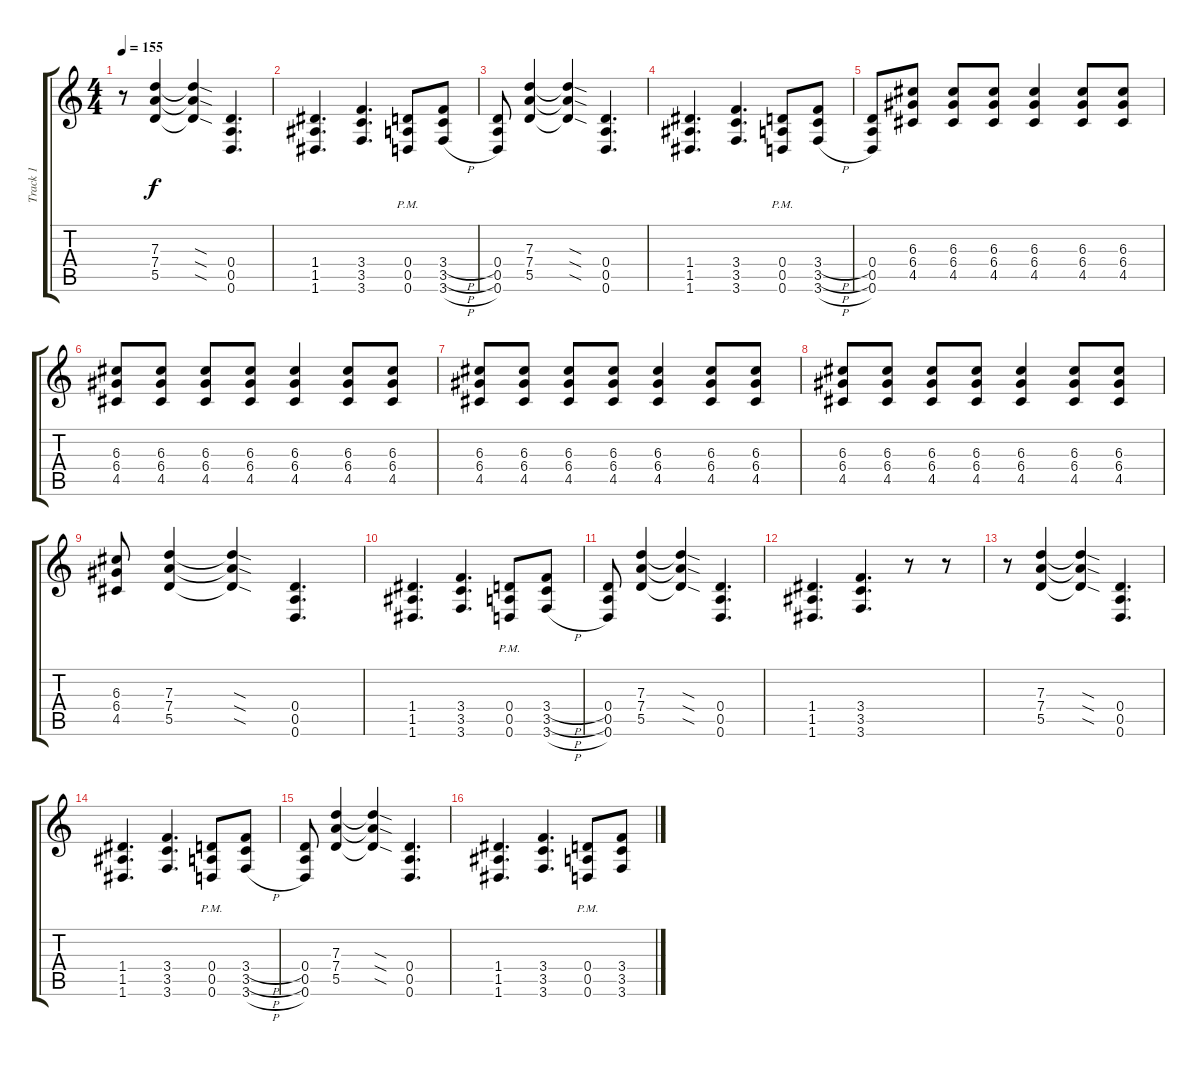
\track ("Track 1" "Track 1") {instrument distortionguitar}
\staff {score tabs}
\tuning (E4 B3 G3 D3 A2 D2) {hide}
\ts (4 4)
\tempo 155
\clef g2
\ks c
r.8{dy f} (7.3 7.4 5.5).4 (7.3{sod t} 7.4{sod t} 5.5{sod t}).4 (0.4 0.5 0.6).4{d} |
(1.4 1.5 1.6).4{d} (3.4 3.5 3.6).4{d} (0.4{pm} 0.5{pm} 0.6{pm}).8 (3.4{h} 3.5{h} 3.6{h}).8 |
(0.4 0.5 0.6).8 (7.3 7.4 5.5).4 (7.3{sod t} 7.4{sod t} 5.5{sod t}).4 (0.4 0.5 0.6).4{d} |
(1.4 1.5 1.6).4{d} (3.4 3.5 3.6).4{d} (0.4{pm} 0.5{pm} 0.6{pm}).8 (3.4{h} 3.5{h} 3.6{h}).8 |
(0.4 0.5 0.6).8 (6.3 6.4 4.5).8 (6.3 6.4 4.5).8 (6.3 6.4 4.5).8 (6.3 6.4 4.5).4 (6.3 6.4 4.5).8 (6.3 6.4 4.5).8 |
(6.3 6.4 4.5).8 (6.3 6.4 4.5).8 (6.3 6.4 4.5).8 (6.3 6.4 4.5).8 (6.3 6.4 4.5).4 (6.3 6.4 4.5).8 (6.3 6.4 4.5).8 |
(6.3 6.4 4.5).8 (6.3 6.4 4.5).8 (6.3 6.4 4.5).8 (6.3 6.4 4.5).8 (6.3 6.4 4.5).4 (6.3 6.4 4.5).8 (6.3 6.4 4.5).8 |
(6.3 6.4 4.5).8 (6.3 6.4 4.5).8 (6.3 6.4 4.5).8 (6.3 6.4 4.5).8 (6.3 6.4 4.5).4 (6.3 6.4 4.5).8 (6.3 6.4 4.5).8 |
(6.3 6.4 4.5).8 (7.3 7.4 5.5).4 (7.3{sod t} 7.4{sod t} 5.5{sod t}).4 (0.4 0.5 0.6).4{d} |
(1.4 1.5 1.6).4{d} (3.4 3.5 3.6).4{d} (0.4{pm} 0.5{pm} 0.6{pm}).8 (3.4{h} 3.5{h} 3.6{h}).8 |
(0.4 0.5 0.6).8 (7.3 7.4 5.5).4 (7.3{sod t} 7.4{sod t} 5.5{sod t}).4 (0.4 0.5 0.6).4{d} |
(1.4 1.5 1.6).4{d} (3.4 3.5 3.6).4{d} r.8 r.8 |
r.8 (7.3 7.4 5.5).4 (7.3{sod t} 7.4{sod t} 5.5{sod t}).4 (0.4 0.5 0.6).4{d} |
(1.4 1.5 1.6).4{d} (3.4 3.5 3.6).4{d} (0.4{pm} 0.5{pm} 0.6{pm}).8 (3.4{h} 3.5{h} 3.6{h}).8 |
(0.4 0.5 0.6).8 (7.3 7.4 5.5).4 (7.3{sod t} 7.4{sod t} 5.5{sod t}).4 (0.4 0.5 0.6).4{d} |
(1.4 1.5 1.6).4{d} (3.4 3.5 3.6).4{d} (0.4{pm} 0.5{pm} 0.6{pm}).8 (3.4{h} 3.5{h} 3.6{h}).8
